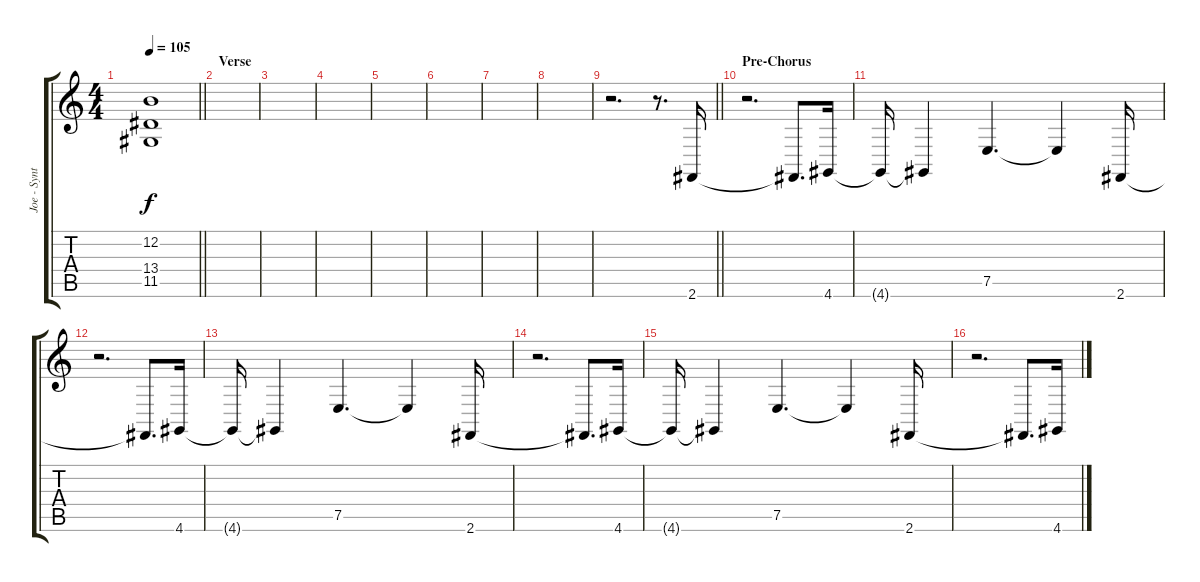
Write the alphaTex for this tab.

\track ("Joe - Synth" "Joe - Synt") {instrument lead1square}
\staff {score tabs}
\tuning (E4 B3 G3 D3 A2 E2) {hide}
\ts (4 4)
\tempo 105
\clef g2
\barLineRight lightlight
\ks c
(12.2{t} 13.4{t} 11.5{t}).1{dy f} |
\section ("" "Verse")
|
|
|
|
|
|
|
\barLineRight lightlight
r.2{d} r.8{d} 2.6.16 |
\section ("" "Pre-Chorus")
r.2{d} 2.6{t}.8{d} 4.6.16 |
4.6{t}.16 4.6{t}.4 7.5.4{d} 7.5{t}.4 2.6.16 |
r.2{d} 2.6{t}.8{d} 4.6.16 |
4.6{t}.16 4.6{t}.4 7.5.4{d} 7.5{t}.4 2.6.16 |
r.2{d} 2.6{t}.8{d} 4.6.16 |
4.6{t}.16 4.6{t}.4 7.5.4{d} 7.5{t}.4 2.6.16 |
r.2{d} 2.6{t}.8{d} 4.6.16
